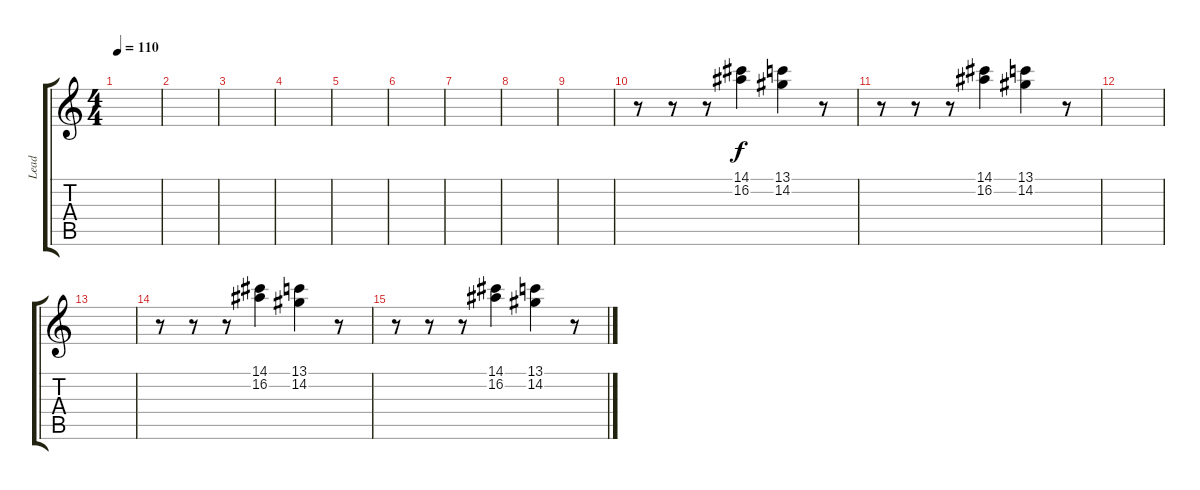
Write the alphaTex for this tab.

\track ("Lead" "Lead") {instrument distortionguitar}
\staff {score tabs}
\tuning (B3 Gb3 D3 A2 E2 B1) {hide}
\ts (4 4)
\tempo 110
\clef g2
\ks c
|
|
|
|
|
|
|
|
|
r.8 r.8 r.8 (14.1 16.2).4 (13.1 14.2).4 r.8 |
r.8 r.8 r.8 (14.1 16.2).4 (13.1 14.2).4 r.8 |
|
|
r.8 r.8 r.8 (14.1 16.2).4 (13.1 14.2).4 r.8 |
r.8 r.8 r.8 (14.1 16.2).4 (13.1 14.2).4 r.8
